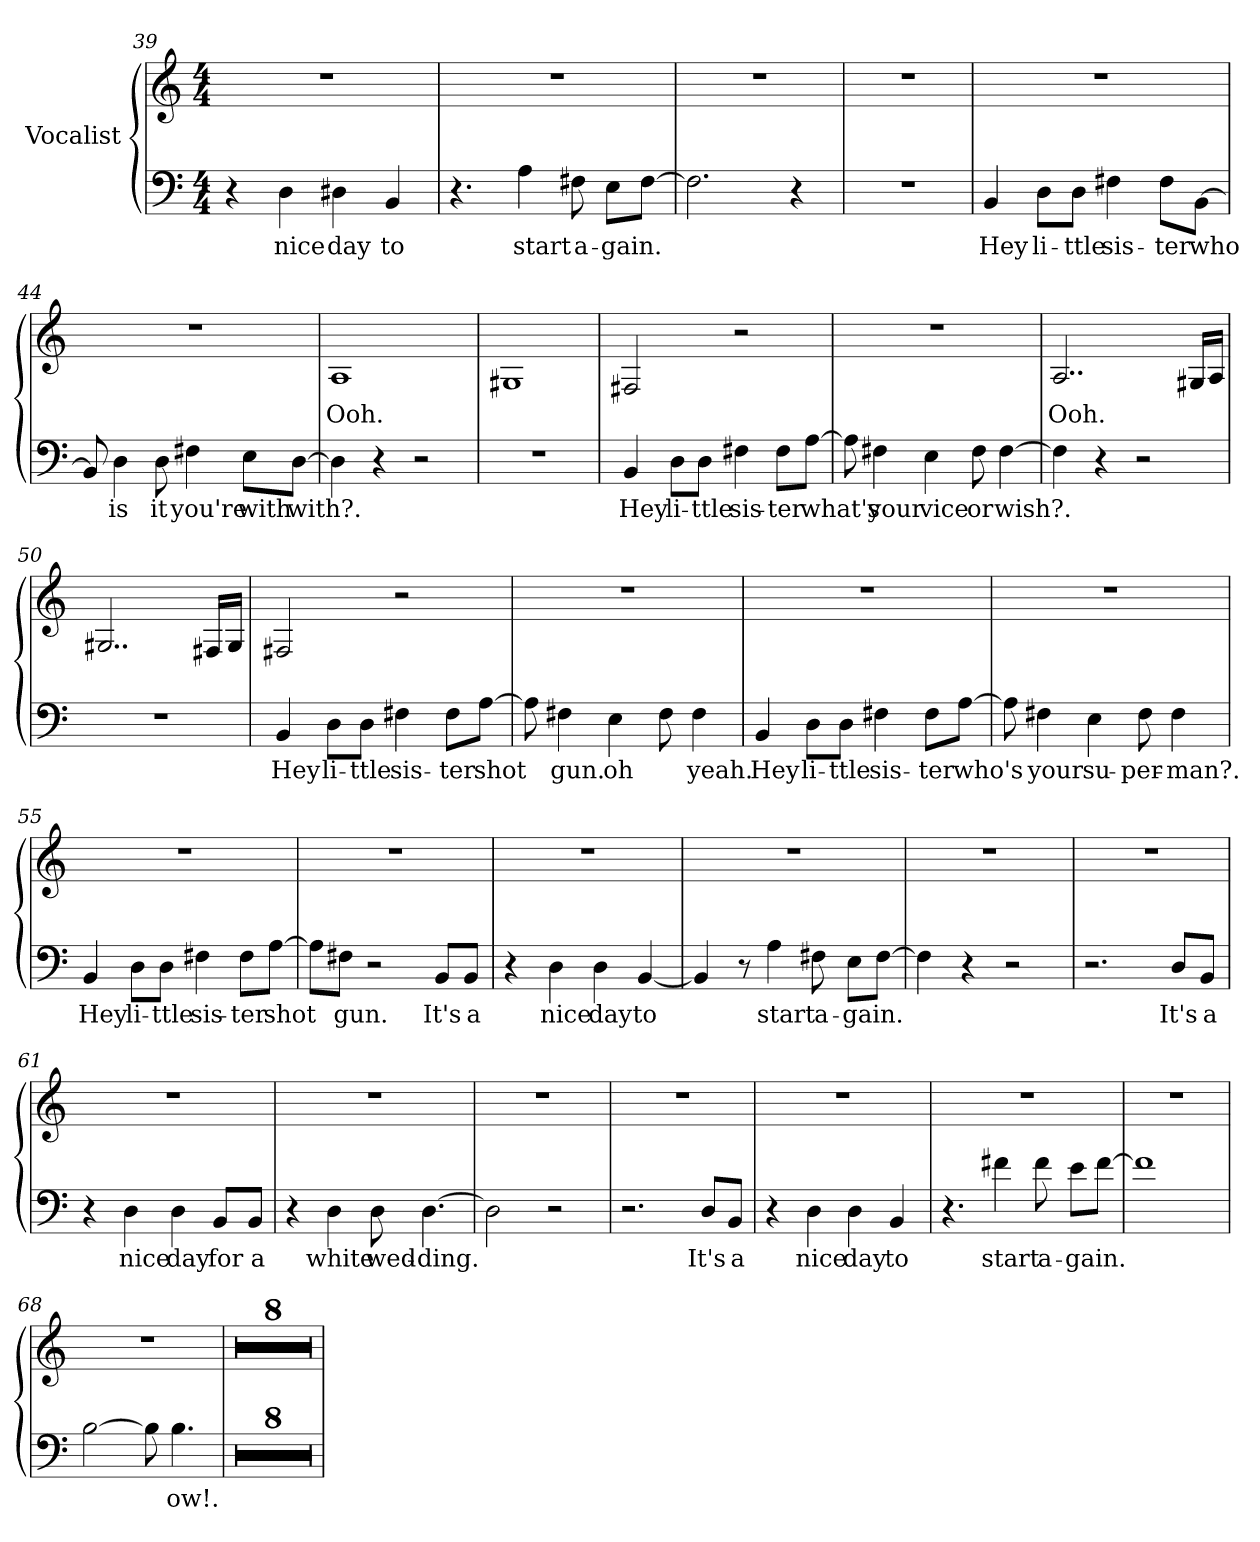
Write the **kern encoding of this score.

**kern	**text	**kern	**text
*part1	*part1	*part1	*part1
*staff2	*staff2	*staff1	*staff1
*I"Vocalist	*	*	*
*clefF4	*	*clefG2	*
*M4/4	*	*M4/4	*
=39	=39	=39	=39
4r	.	1r	.
4D	nice	.	.
4D#X	day	.	.
4BB	to	.	.
=40	=40	=40	=40
4.r	.	1r	.
4A	start	.	.
8F#X	a-	.	.
8E\L	-gain.	.	.
[8F#\J	_	.	.
=41	=41	=41	=41
2.F#]	_	1r	.
4r	.	.	.
=42	=42	=42	=42
1r	.	1r	.
=43	=43	=43	=43
4BB	Hey	1r	.
8D\L	li-	.	.
8D\J	-ttle	.	.
4F#X	sis-	.	.
8F#\L	-ter	.	.
[8BB\J	who	.	.
=44	=44	=44	=44
8BB]	_	1r	.
4D	is	.	.
8D	it	.	.
4F#X	you're	.	.
8E\L	with	.	.
[8D\J	with?.	.	.
=45	=45	=45	=45
4D]	_	1A	Ooh.
4r	.	.	.
2r	.	.	.
=46	=46	=46	=46
1r	.	1G#X	_
=47	=47	=47	=47
4BB	Hey	2F#X	_
8D\L	li-	.	.
8D\J	-ttle	.	.
4F#X	sis-	2r	.
8F#\L	-ter	.	.
[8A\J	what's	.	.
=48	=48	=48	=48
8A]	_	1r	.
4F#X	your	.	.
4E	vice	.	.
8F#	or	.	.
[4F#	wish?.	.	.
=49	=49	=49	=49
4F#]	_	2..A	Ooh.
4r	.	.	.
2r	.	.	.
.	.	16G#X/LL	_
.	.	16A/JJ	_
=50	=50	=50	=50
1r	.	2..G#X	_
.	.	16F#X/LL	_
.	.	16G#/JJ	_
=51	=51	=51	=51
4BB	Hey	2F#X	_
8D\L	li-	.	.
8D\J	-ttle	.	.
4F#X	sis-	2r	.
8F#\L	-ter	.	.
[8A\J	shot-	.	.
=52	=52	=52	=52
8A]	_	1r	.
4F#X	-gun.	.	.
4E	oh	.	.
8F#	_	.	.
4F#	yeah.	.	.
=53	=53	=53	=53
4BB	Hey	1r	.
8D\L	li-	.	.
8D\J	-ttle	.	.
4F#X	sis-	.	.
8F#\L	-ter	.	.
[8A\J	who's	.	.
=54	=54	=54	=54
8A]	_	1r	.
4F#X	your	.	.
4E	su-	.	.
8F#	-per-	.	.
4F#	-man?.	.	.
=55	=55	=55	=55
4BB	Hey	1r	.
8D\L	li-	.	.
8D\J	-ttle	.	.
4F#X	sis-	.	.
8F#\L	-ter	.	.
[8A\J	shot-	.	.
=56	=56	=56	=56
8A\L]	_	1r	.
8F#X\J	-gun.	.	.
2r	.	.	.
8BB/L	It's	.	.
8BB/J	a	.	.
=57	=57	=57	=57
4r	.	1r	.
4D	nice	.	.
4D	day	.	.
[4BB	to	.	.
=58	=58	=58	=58
4BB]	_	1r	.
8r	.	.	.
4A	start	.	.
8F#X	a-	.	.
8E\L	-gain.	.	.
[8F#\J	_	.	.
=59	=59	=59	=59
4F#]	_	1r	.
4r	.	.	.
2r	.	.	.
=60	=60	=60	=60
2.r	.	1r	.
8D/L	It's	.	.
8BB/J	a	.	.
=61	=61	=61	=61
4r	.	1r	.
4D	nice	.	.
4D	day	.	.
8BB/L	for	.	.
8BB/J	a	.	.
=62	=62	=62	=62
4r	.	1r	.
4D	white	.	.
8D	wed-	.	.
[4.D	-ding.	.	.
=63	=63	=63	=63
2D]	_	1r	.
2r	.	.	.
=64	=64	=64	=64
2.r	.	1r	.
8D/L	It's	.	.
8BB/J	a	.	.
=65	=65	=65	=65
4r	.	1r	.
4D	nice	.	.
4D	day	.	.
4BB	to	.	.
=66	=66	=66	=66
4.r	.	1r	.
4f#X	start	.	.
8f#	a-	.	.
8e\L	-gain.	.	.
[8f#\J	_	.	.
=67	=67	=67	=67
1f#]	_	1r	.
=68	=68	=68	=68
[2B	_	1r	.
8B]	_	.	.
4.B	ow!.	.	.
=69	=69	=69	=69
1r	.	1r	.
=70	=70	=70	=70
1r	.	1r	.
=71	=71	=71	=71
1r	.	1r	.
=72	=72	=72	=72
1r	.	1r	.
=73	=73	=73	=73
1r	.	1r	.
=74	=74	=74	=74
1r	.	1r	.
=75	=75	=75	=75
1r	.	1r	.
=76	=76	=76	=76
1r	.	1r	.
=	=	=	=
*-	*-	*-	*-
